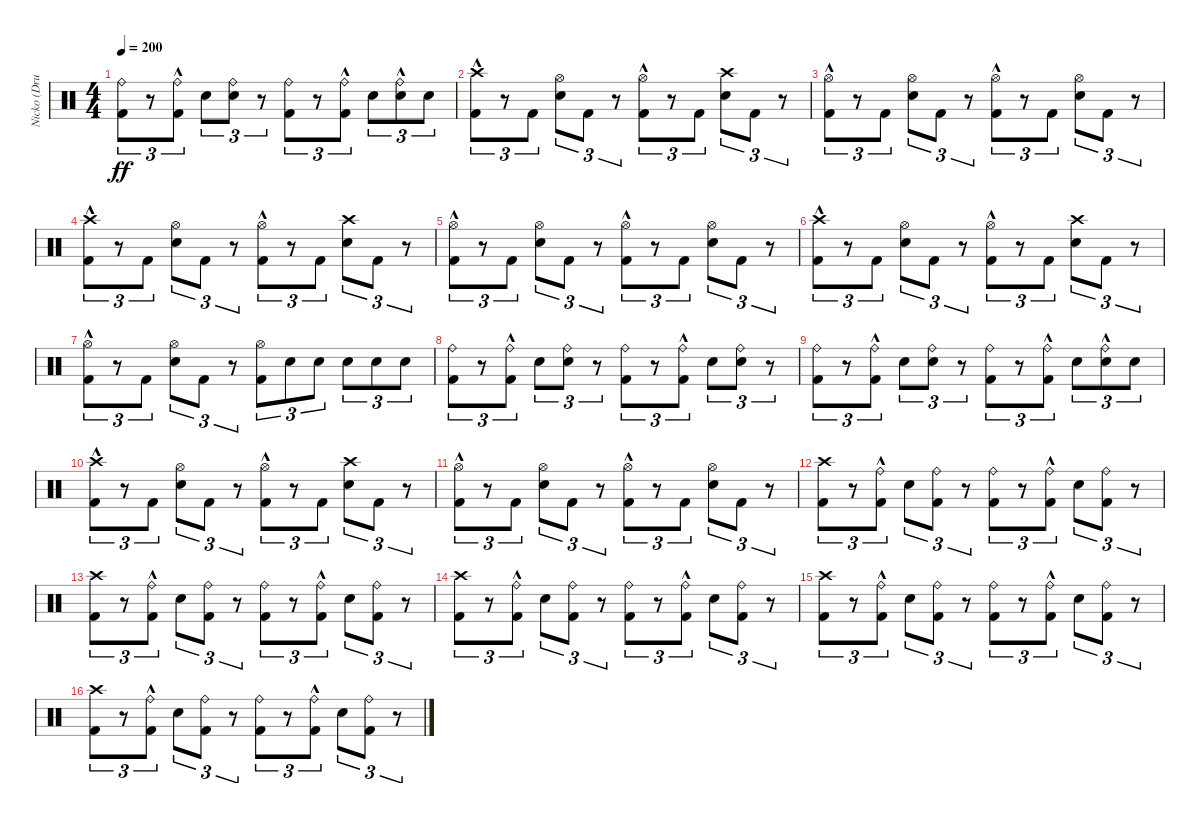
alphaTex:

\track ("Nicko (Drums)" "Nicko (Dru") {instrument percussion}
\staff {score}
\articulation defaults
\ts (4 4)
\tempo 200
\clef neutral
\ks c
("Kick (hit) 2" "Ride (bell)").8{tu (3 2) dy ff} r.8{tu (3 2)} ("Kick (hit) 2" "Ride (bell)"{hac}).8{tu (3 2)} "Snare (hit) 2".8{tu (3 2)} ("Snare (hit) 2" "Ride (bell)").8{tu (3 2)} r.8{tu (3 2)} ("Kick (hit) 2" "Ride (bell)").8{tu (3 2)} r.8{tu (3 2)} ("Kick (hit) 2" "Ride (bell)"{hac}).8{tu (3 2)} "Snare (hit) 2".8{tu (3 2)} ("Snare (hit) 2" "Ride (bell)"{hac}).8{tu (3 2)} "Snare (hit) 2".8{tu (3 2)} |
("Kick (hit) 2"{hac} "Crash high (hit)").8{tu (3 2)} r.8{tu (3 2)} "Kick (hit) 2".8{tu (3 2)} ("Snare (hit) 2" "Hi-Hat (open)").8{tu (3 2)} "Kick (hit) 2".8{tu (3 2)} r.8{tu (3 2)} ("Kick (hit) 2"{hac} "Hi-Hat (open)").8{tu (3 2)} r.8{tu (3 2)} "Kick (hit) 2".8{tu (3 2)} ("Snare (hit) 2" "Crash high (hit)").8{tu (3 2)} "Kick (hit) 2".8{tu (3 2)} r.8{tu (3 2)} |
("Kick (hit) 2"{hac} "Hi-Hat (open)").8{tu (3 2)} r.8{tu (3 2)} "Kick (hit) 2".8{tu (3 2)} ("Snare (hit) 2" "Hi-Hat (open)").8{tu (3 2)} "Kick (hit) 2".8{tu (3 2)} r.8{tu (3 2)} ("Kick (hit) 2"{hac} "Hi-Hat (open)").8{tu (3 2)} r.8{tu (3 2)} "Kick (hit) 2".8{tu (3 2)} ("Snare (hit) 2" "Hi-Hat (open)").8{tu (3 2)} "Kick (hit) 2".8{tu (3 2)} r.8{tu (3 2)} |
("Kick (hit) 2"{hac} "Crash high (hit)").8{tu (3 2)} r.8{tu (3 2)} "Kick (hit) 2".8{tu (3 2)} ("Snare (hit) 2" "Hi-Hat (open)").8{tu (3 2)} "Kick (hit) 2".8{tu (3 2)} r.8{tu (3 2)} ("Kick (hit) 2"{hac} "Hi-Hat (open)").8{tu (3 2)} r.8{tu (3 2)} "Kick (hit) 2".8{tu (3 2)} ("Snare (hit) 2" "Crash high (hit)").8{tu (3 2)} "Kick (hit) 2".8{tu (3 2)} r.8{tu (3 2)} |
("Kick (hit) 2"{hac} "Hi-Hat (open)").8{tu (3 2)} r.8{tu (3 2)} "Kick (hit) 2".8{tu (3 2)} ("Snare (hit) 2" "Hi-Hat (open)").8{tu (3 2)} "Kick (hit) 2".8{tu (3 2)} r.8{tu (3 2)} ("Kick (hit) 2"{hac} "Hi-Hat (open)").8{tu (3 2)} r.8{tu (3 2)} "Kick (hit) 2".8{tu (3 2)} ("Snare (hit) 2" "Hi-Hat (open)").8{tu (3 2)} "Kick (hit) 2".8{tu (3 2)} r.8{tu (3 2)} |
("Kick (hit) 2"{hac} "Crash high (hit)").8{tu (3 2)} r.8{tu (3 2)} "Kick (hit) 2".8{tu (3 2)} ("Snare (hit) 2" "Hi-Hat (open)").8{tu (3 2)} "Kick (hit) 2".8{tu (3 2)} r.8{tu (3 2)} ("Kick (hit) 2"{hac} "Hi-Hat (open)").8{tu (3 2)} r.8{tu (3 2)} "Kick (hit) 2".8{tu (3 2)} ("Snare (hit) 2" "Crash high (hit)").8{tu (3 2)} "Kick (hit) 2".8{tu (3 2)} r.8{tu (3 2)} |
("Kick (hit) 2"{hac} "Hi-Hat (open)").8{tu (3 2)} r.8{tu (3 2)} "Kick (hit) 2".8{tu (3 2)} ("Snare (hit) 2" "Hi-Hat (open)").8{tu (3 2)} "Kick (hit) 2".8{tu (3 2)} r.8{tu (3 2)} ("Kick (hit) 2" "Hi-Hat (open)").8{tu (3 2)} "Snare (hit) 2".8{tu (3 2)} "Snare (hit) 2".8{tu (3 2)} "Snare (hit) 2".8{tu (3 2)} "Snare (hit) 2".8{tu (3 2)} "Snare (hit) 2".8{tu (3 2)} |
("Kick (hit) 2" "Ride (bell)").8{tu (3 2)} r.8{tu (3 2)} ("Kick (hit) 2" "Ride (bell)"{hac}).8{tu (3 2)} "Snare (hit) 2".8{tu (3 2)} ("Snare (hit) 2" "Ride (bell)").8{tu (3 2)} r.8{tu (3 2)} ("Kick (hit) 2" "Ride (bell)").8{tu (3 2)} r.8{tu (3 2)} ("Kick (hit) 2" "Ride (bell)"{hac}).8{tu (3 2)} "Snare (hit) 2".8{tu (3 2)} ("Snare (hit) 2" "Ride (bell)").8{tu (3 2)} r.8{tu (3 2)} |
("Kick (hit) 2" "Ride (bell)").8{tu (3 2)} r.8{tu (3 2)} ("Kick (hit) 2" "Ride (bell)"{hac}).8{tu (3 2)} "Snare (hit) 2".8{tu (3 2)} ("Snare (hit) 2" "Ride (bell)").8{tu (3 2)} r.8{tu (3 2)} ("Kick (hit) 2" "Ride (bell)").8{tu (3 2)} r.8{tu (3 2)} ("Kick (hit) 2" "Ride (bell)"{hac}).8{tu (3 2)} "Snare (hit) 2".8{tu (3 2)} ("Snare (hit) 2" "Ride (bell)"{hac}).8{tu (3 2)} "Snare (hit) 2".8{tu (3 2)} |
("Kick (hit) 2"{hac} "Crash high (hit)").8{tu (3 2)} r.8{tu (3 2)} "Kick (hit) 2".8{tu (3 2)} ("Snare (hit) 2" "Hi-Hat (open)").8{tu (3 2)} "Kick (hit) 2".8{tu (3 2)} r.8{tu (3 2)} ("Kick (hit) 2"{hac} "Hi-Hat (open)").8{tu (3 2)} r.8{tu (3 2)} "Kick (hit) 2".8{tu (3 2)} ("Snare (hit) 2" "Crash high (hit)").8{tu (3 2)} "Kick (hit) 2".8{tu (3 2)} r.8{tu (3 2)} |
("Kick (hit) 2"{hac} "Hi-Hat (open)").8{tu (3 2)} r.8{tu (3 2)} "Kick (hit) 2".8{tu (3 2)} ("Snare (hit) 2" "Hi-Hat (open)").8{tu (3 2)} "Kick (hit) 2".8{tu (3 2)} r.8{tu (3 2)} ("Kick (hit) 2"{hac} "Hi-Hat (open)").8{tu (3 2)} r.8{tu (3 2)} "Kick (hit) 2".8{tu (3 2)} ("Snare (hit) 2" "Hi-Hat (open)").8{tu (3 2)} "Kick (hit) 2".8{tu (3 2)} r.8{tu (3 2)} |
("Kick (hit) 2" "Crash high (hit)").8{tu (3 2)} r.8{tu (3 2)} ("Kick (hit) 2" "Ride (bell)"{hac}).8{tu (3 2)} "Snare (hit) 2".8{tu (3 2)} ("Kick (hit) 2" "Ride (bell)").8{tu (3 2)} r.8{tu (3 2)} ("Kick (hit) 2" "Ride (bell)").8{tu (3 2)} r.8{tu (3 2)} ("Kick (hit) 2" "Ride (bell)"{hac}).8{tu (3 2)} "Snare (hit) 2".8{tu (3 2)} ("Kick (hit) 2" "Ride (bell)").8{tu (3 2)} r.8{tu (3 2)} |
("Kick (hit) 2" "Crash high (hit)").8{tu (3 2)} r.8{tu (3 2)} ("Kick (hit) 2" "Ride (bell)"{hac}).8{tu (3 2)} "Snare (hit) 2".8{tu (3 2)} ("Kick (hit) 2" "Ride (bell)").8{tu (3 2)} r.8{tu (3 2)} ("Kick (hit) 2" "Ride (bell)").8{tu (3 2)} r.8{tu (3 2)} ("Kick (hit) 2" "Ride (bell)"{hac}).8{tu (3 2)} "Snare (hit) 2".8{tu (3 2)} ("Kick (hit) 2" "Ride (bell)").8{tu (3 2)} r.8{tu (3 2)} |
("Kick (hit) 2" "Crash high (hit)").8{tu (3 2)} r.8{tu (3 2)} ("Kick (hit) 2" "Ride (bell)"{hac}).8{tu (3 2)} "Snare (hit) 2".8{tu (3 2)} ("Kick (hit) 2" "Ride (bell)").8{tu (3 2)} r.8{tu (3 2)} ("Kick (hit) 2" "Ride (bell)").8{tu (3 2)} r.8{tu (3 2)} ("Kick (hit) 2" "Ride (bell)"{hac}).8{tu (3 2)} "Snare (hit) 2".8{tu (3 2)} ("Kick (hit) 2" "Ride (bell)").8{tu (3 2)} r.8{tu (3 2)} |
("Kick (hit) 2" "Crash high (hit)").8{tu (3 2)} r.8{tu (3 2)} ("Kick (hit) 2" "Ride (bell)"{hac}).8{tu (3 2)} "Snare (hit) 2".8{tu (3 2)} ("Kick (hit) 2" "Ride (bell)").8{tu (3 2)} r.8{tu (3 2)} ("Kick (hit) 2" "Ride (bell)").8{tu (3 2)} r.8{tu (3 2)} ("Kick (hit) 2" "Ride (bell)"{hac}).8{tu (3 2)} "Snare (hit) 2".8{tu (3 2)} ("Kick (hit) 2" "Ride (bell)").8{tu (3 2)} r.8{tu (3 2)} |
("Kick (hit) 2" "Crash high (hit)").8{tu (3 2)} r.8{tu (3 2)} ("Kick (hit) 2" "Ride (bell)"{hac}).8{tu (3 2)} "Snare (hit) 2".8{tu (3 2)} ("Kick (hit) 2" "Ride (bell)").8{tu (3 2)} r.8{tu (3 2)} ("Kick (hit) 2" "Ride (bell)").8{tu (3 2)} r.8{tu (3 2)} ("Kick (hit) 2" "Ride (bell)"{hac}).8{tu (3 2)} "Snare (hit) 2".8{tu (3 2)} ("Kick (hit) 2" "Ride (bell)").8{tu (3 2)} r.8{tu (3 2)}
